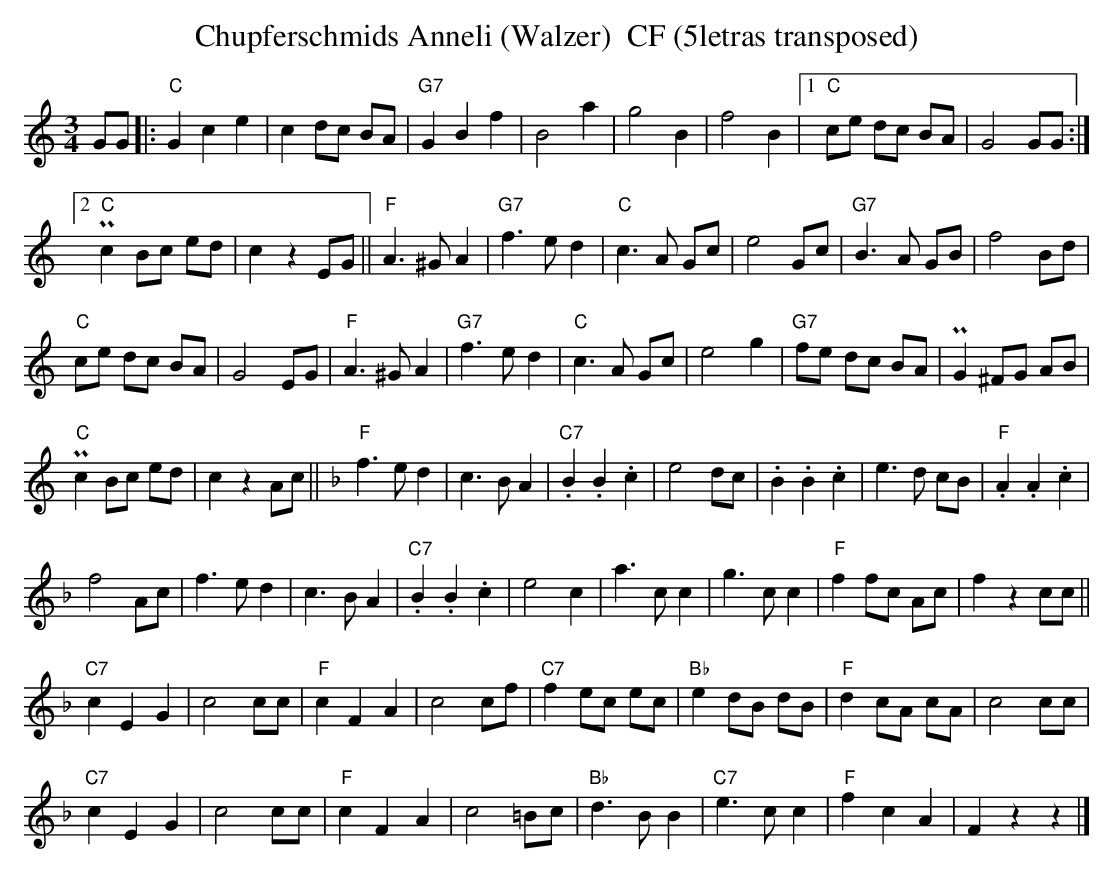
X:1
T:Chupferschmids Anneli (Walzer)  CF (5letras transposed)
M:3/4
L:1/4
K:C transpose=3 %%MIDI gchordon
G/2G/2 |: "C"Gce | cd/2c/2 B/2A/2 | "G7"GBf | B2a | g2B | f2B |1 "C"c/2e/2 d/2c/2 B/2A/2 | G2G/2G/2 :|2
P"C"c B/2c/2 e/2d/2 | czE/2G/2 || "F"A>^GA | "G7"f>ed | "C"c>A G/2c/2 | e2 G/2c/2 | "G7"B>A G/2B/2 | f2B/2d/2 |
"C"c/2e/2 d/2c/2 B/2A/2 | G2E/2G/2 | "F"A>^GA | "G7"f>ed | "C"c>A G/2c/2 | e2g | "G7"f/2e/2 d/2c/2 B/2A/2 | PG ^F/2G/2 A/2B/2 |
P"C"c B/2c/2 e/2d/2 | czA/2c/2 || [K:F] "F"f>ed | c>BA | "C7".B.B.c | e2d/2c/2 | .B.B.c | e>d c/2B/2 | "F".A.A.c |
f2A/2c/2 | f>ed | c>BA | "C7".B.B.c | e2c | a>cc | g>cc | "F"ff/2c/2 A/2c/2 | fzc/2c/2 ||
"C7"cEG | c2c/2c/2 | "F"cFA | c2c/2f/2 | "C7"f e/2c/2 e/2c/2 | "Bb"e d/2B/2 d/2B/2 | "F"d c/2A/2 c/2A/2 | c2c/2c/2 |
"C7"cEG | c2c/2c/2 | "F"cFA | c2 =B/2c/2 | "Bb"d>BB | "C7"e>cc | "F"fcA | Fzz |]
